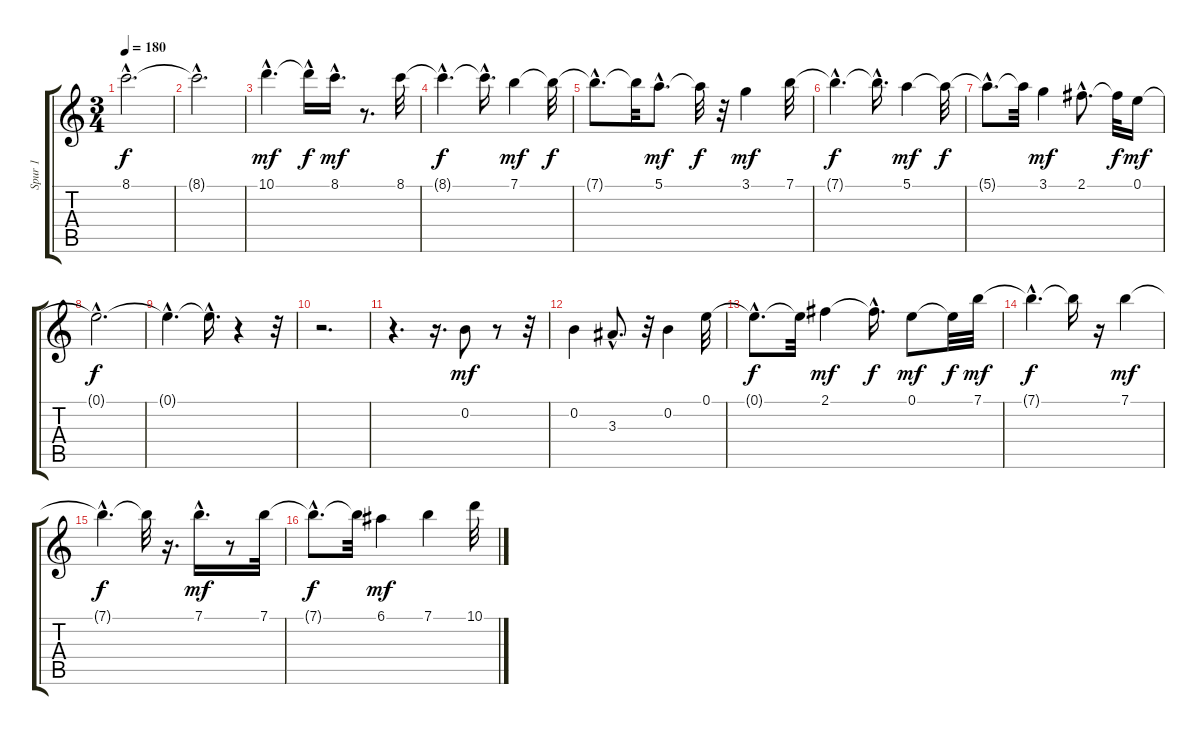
\track ("Spur 1" "Spur 1") {instrument acousticguitarsteel}
\staff {score tabs}
\tuning (E4 B3 G3 D3 A2 E2) {hide}
\ts (3 4)
\tempo 180
\clef g2
\ks c
8.1{hac t}.2{d dy f} |
8.1{hac t}.2{d} |
10.1{hac}.4{d dy mf} 10.1{hac t}.16{dy f} 8.1{hac}.16{d dy mf} r.8{d} 8.1.32 |
8.1{hac t}.4{d dy f} 8.1{hac t}.16{d} 7.1.4{dy mf} 7.1{t}.32{dy f} |
7.1{hac t}.8{d} 7.1{t}.32 5.1{hac}.8{d dy mf} 5.1{t}.32{dy f} r.32 3.1.4{dy mf} 7.1.32 |
7.1{hac t}.4{d dy f} 7.1{hac t}.16{d} 5.1.4{dy mf} 5.1{t}.32{dy f} |
5.1{hac t}.8{d} 5.1{t}.32 3.1.4{dy mf} 2.1{hac}.8{d} 2.1{t}.32{dy f} 0.1.16{dy mf} |
0.1{hac t}.2{d dy f} |
0.1{hac t}.4{d} 0.1{hac t}.16{d} r.4 r.32 |
r.2{d} |
r.4{d} r.16{d} 0.2.8{dy mf} r.8 r.32 |
0.2.4 3.3{hac}.8{d} r.32 0.2.4 0.1.32 |
0.1{hac t}.8{d dy f} 0.1{t}.32 2.1.4{dy mf} 2.1{hac t}.16{d dy f} 0.1.8{dy mf} 0.1{t}.32{dy f} 7.1.32{dy mf} |
7.1{hac t}.4{d dy f} 7.1{t}.16 r.16 7.1.4{dy mf} |
7.1{hac t}.4{d dy f} 7.1{t}.32 r.16{d} 7.1{hac}.16{d dy mf} r.8 7.1.32 |
7.1{hac t}.8{d dy f} 7.1{t}.32 6.1.4{dy mf} 7.1.4 10.1.32
